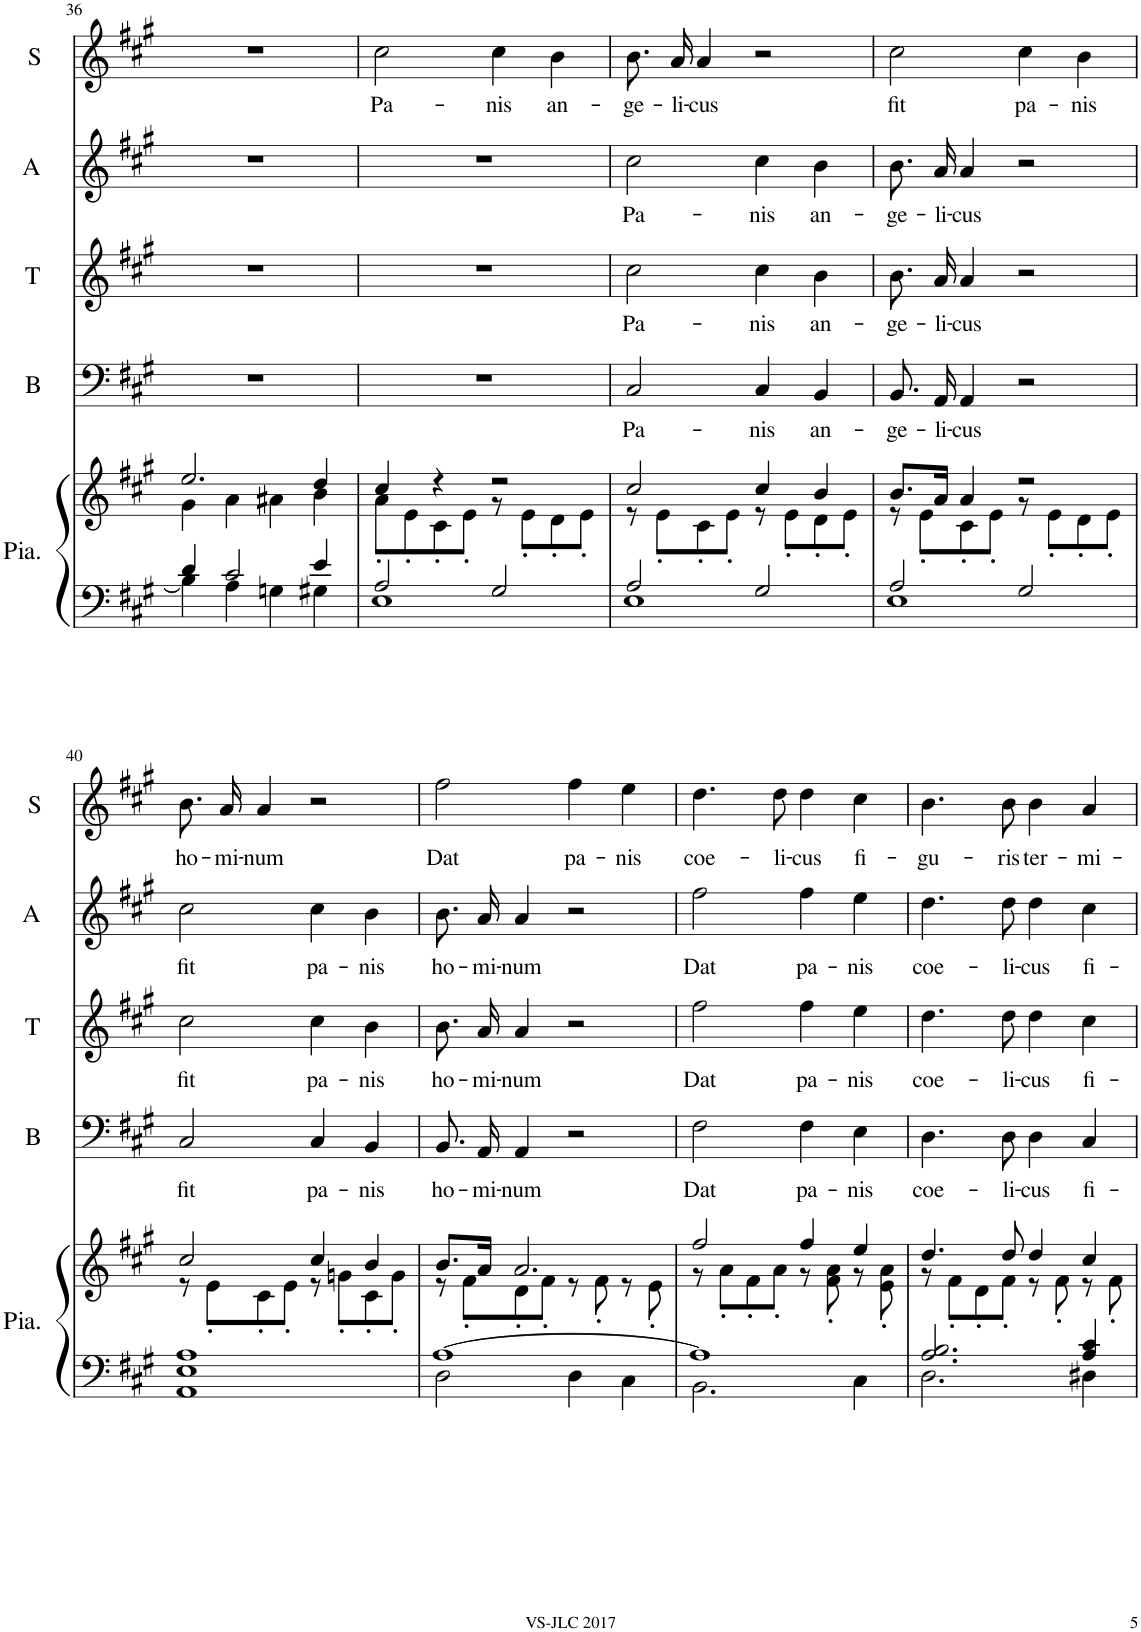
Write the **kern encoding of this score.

**kern	**kern	**kern	**text	**kern	**text	**kern	**text	**kern	**text
*part5	*part5	*part4	*part4	*part3	*part3	*part2	*part2	*part1	*part1
*staff6	*staff5	*staff4	*staff4	*staff3	*staff3	*staff2	*staff2	*staff1	*staff1
*I"Piano	*	*I"B	*	*I"T	*	*I"A	*	*I"S	*
*I'Pia.	*	*I'B	*	*I'T	*	*I'A	*	*I'S	*
!!LO:PB:g=z
*clefF4	*clefG2	*clefF4	*	*clefG2	*	*clefG2	*	*clefG2	*
*k[f#c#g#]	*k[f#c#g#]	*k[f#c#g#]	*	*k[f#c#g#]	*	*k[f#c#g#]	*	*k[f#c#g#]	*
*M4/4	*M4/4	*M4/4	*	*M4/4	*	*M4/4	*	*M4/4	*
=36	=36	=36	=36	=36	=36	=36	=36	=36	=36
*^	*^	*	*	*	*	*	*	*	*
4d/	4B\]	2.ee/	4g#\	1r	.	1r	.	1r	.	1r	.
2c#/	4A\	.	4a\	.	.	.	.	.	.	.	.
.	4Gn\	.	4a#X\	.	.	.	.	.	.	.	.
4e/	4G#X\	4dd/	4b\	.	.	.	.	.	.	.	.
=37	=37	=37	=37	=37	=37	=37	=37	=37	=37	=37	=37
!	!	!	!	!	!	!	!	!	!	!	!LO:LY:b
2A/	1E	4cc#/	8a'\L	1r	.	1r	.	1r	.	2cc#\	Pa-
.	.	.	8e'\	.	.	.	.	.	.	.	.
.	.	4r	8c#'\	.	.	.	.	.	.	.	.
.	.	.	8e'\J	.	.	.	.	.	.	.	.
!	!	!	!	!	!	!	!	!	!	!	!LO:LY:b
2G#/	.	2r	8r	.	.	.	.	.	.	4cc#\	-nis
.	.	.	8e'\L	.	.	.	.	.	.	.	.
!	!	!	!	!	!	!	!	!	!	!	!LO:LY:b
.	.	.	8d'\	.	.	.	.	.	.	4b\	an-
.	.	.	8e'\J	.	.	.	.	.	.	.	.
=38	=38	=38	=38	=38	=38	=38	=38	=38	=38	=38	=38
!	!	!	!	!	!LO:LY:b	!	!LO:LY:b	!	!LO:LY:b	!	!LO:LY:b
2A/	1E	2cc#/	8r	2C#/	Pa-	2cc#\	Pa-	2cc#\	Pa-	8.b/L	-ge-
.	.	.	8e'\L	.	.	.	.	.	.	.	.
!	!	!	!	!	!	!	!	!	!	!	!LO:LY:b
.	.	.	.	.	.	.	.	.	.	16a/Jk	-li-
!	!	!	!	!	!	!	!	!	!	!	!LO:LY:b
.	.	.	8c#'\	.	.	.	.	.	.	4a/	-cus
.	.	.	8e'\J	.	.	.	.	.	.	.	.
!	!	!	!	!	!LO:LY:b	!	!LO:LY:b	!	!LO:LY:b	!	!
2G#/	.	4cc#/	8r	4C#/	-nis	4cc#\	-nis	4cc#\	-nis	2r	.
.	.	.	8e'\L	.	.	.	.	.	.	.	.
!	!	!	!	!	!LO:LY:b	!	!LO:LY:b	!	!LO:LY:b	!	!
.	.	4b/	8d'\	4BB/	an-	4b\	an-	4b\	an-	.	.
.	.	.	8e'\J	.	.	.	.	.	.	.	.
=39	=39	=39	=39	=39	=39	=39	=39	=39	=39	=39	=39
!	!	!	!	!	!LO:LY:b	!	!LO:LY:b	!	!LO:LY:b	!	!LO:LY:b
2A/	1E	8.b/L	8r	8.BB/L	-ge-	8.b/L	-ge-	8.b/L	-ge-	2cc#\	fit
.	.	.	8e'\L	.	.	.	.	.	.	.	.
!	!	!	!	!	!LO:LY:b	!	!LO:LY:b	!	!LO:LY:b	!	!
.	.	16a/Jk	.	16AA/Jk	-li-	16a/Jk	-li-	16a/Jk	-li-	.	.
!	!	!	!	!	!LO:LY:b	!	!LO:LY:b	!	!LO:LY:b	!	!
.	.	4a/	8c#'\	4AA/	-cus	4a/	-cus	4a/	-cus	.	.
.	.	.	8e'\J	.	.	.	.	.	.	.	.
!	!	!	!	!	!	!	!	!	!	!	!LO:LY:b
2G#/	.	2r	8r	2r	.	2r	.	2r	.	4cc#\	pa-
.	.	.	8e'\L	.	.	.	.	.	.	.	.
!	!	!	!	!	!	!	!	!	!	!	!LO:LY:b
.	.	.	8d'\	.	.	.	.	.	.	4b\	-nis
.	.	.	8e'\J	.	.	.	.	.	.	.	.
!!LO:LB:g=z
=40	=40	=40	=40	=40	=40	=40	=40	=40	=40	=40	=40
!	!	!	!	!	!LO:LY:b	!	!LO:LY:b	!	!LO:LY:b	!	!LO:LY:b
1A	1AA 1E	2cc#/	8r	2C#/	fit	2cc#\	fit	2cc#\	fit	8.b/L	ho-
.	.	.	8e'\L	.	.	.	.	.	.	.	.
!	!	!	!	!	!	!	!	!	!	!	!LO:LY:b
.	.	.	.	.	.	.	.	.	.	16a/Jk	-mi-
!	!	!	!	!	!	!	!	!	!	!	!LO:LY:b
.	.	.	8c#'\	.	.	.	.	.	.	4a/	-num
.	.	.	8e'\J	.	.	.	.	.	.	.	.
!	!	!	!	!	!LO:LY:b	!	!LO:LY:b	!	!LO:LY:b	!	!
.	.	4cc#/	8r	4C#/	pa-	4cc#\	pa-	4cc#\	pa-	2r	.
.	.	.	8gn'\L	.	.	.	.	.	.	.	.
!	!	!	!	!	!LO:LY:b	!	!LO:LY:b	!	!LO:LY:b	!	!
.	.	4b/	8c#'\	4BB/	-nis	4b\	-nis	4b\	-nis	.	.
.	.	.	8g'\J	.	.	.	.	.	.	.	.
=41	=41	=41	=41	=41	=41	=41	=41	=41	=41	=41	=41
!	!	!	!	!	!LO:LY:b	!	!LO:LY:b	!	!LO:LY:b	!	!LO:LY:b
[1A	2D\	8.b/L	8r	8.BB/L	ho-	8.b/L	ho-	8.b/L	ho-	2ff#\	Dat
.	.	.	8f#'\L	.	.	.	.	.	.	.	.
!	!	!	!	!	!LO:LY:b	!	!LO:LY:b	!	!LO:LY:b	!	!
.	.	16a/Jk	.	16AA/Jk	-mi-	16a/Jk	-mi-	16a/Jk	-mi-	.	.
!	!	!	!	!	!LO:LY:b	!	!LO:LY:b	!	!LO:LY:b	!	!
.	.	2.a/	8d'\	4AA/	-num	4a/	-num	4a/	-num	.	.
.	.	.	8f#'\J	.	.	.	.	.	.	.	.
!	!	!	!	!	!	!	!	!	!	!	!LO:LY:b
.	4D\	.	8r	2r	.	2r	.	2r	.	4ff#\	pa-
.	.	.	8f#'\	.	.	.	.	.	.	.	.
!	!	!	!	!	!	!	!	!	!	!	!LO:LY:b
.	4C#\	.	8r	.	.	.	.	.	.	4ee\	-nis
.	.	.	8e'\	.	.	.	.	.	.	.	.
=42	=42	=42	=42	=42	=42	=42	=42	=42	=42	=42	=42
!	!	!	!	!	!LO:LY:b	!	!LO:LY:b	!	!LO:LY:b	!	!LO:LY:b
1A]	2.BB\	2ff#/	8r	2F#\	Dat	2ff#\	Dat	2ff#\	Dat	4.dd\	coe-
.	.	.	8a'\L	.	.	.	.	.	.	.	.
.	.	.	8f#'\	.	.	.	.	.	.	.	.
!	!	!	!	!	!	!	!	!	!	!	!LO:LY:b
.	.	.	8a'\J	.	.	.	.	.	.	8dd\	-li-
!	!	!	!	!	!LO:LY:b	!	!LO:LY:b	!	!LO:LY:b	!	!LO:LY:b
.	.	4ff#/	8r	4F#\	pa-	4ff#\	pa-	4ff#\	pa-	4dd\	-cus
.	.	.	8f#\' 8a\'	.	.	.	.	.	.	.	.
!	!	!	!	!	!LO:LY:b	!	!LO:LY:b	!	!LO:LY:b	!	!LO:LY:b
.	4C#\	4ee/	8r	4E\	-nis	4ee\	-nis	4ee\	-nis	4cc#\	fi-
.	.	.	8e\' 8a\'	.	.	.	.	.	.	.	.
=43	=43	=43	=43	=43	=43	=43	=43	=43	=43	=43	=43
!	!	!	!	!	!LO:LY:b	!	!LO:LY:b	!	!LO:LY:b	!	!LO:LY:b
2.A/ 2.B/	2.D\	4.dd/	8r	4.D\	coe-	4.dd\	coe-	4.dd\	coe-	4.b\	-gu-
.	.	.	8f#'\L	.	.	.	.	.	.	.	.
.	.	.	8d'\	.	.	.	.	.	.	.	.
!	!	!	!	!	!LO:LY:b	!	!LO:LY:b	!	!LO:LY:b	!	!LO:LY:b
.	.	8dd/	8f#'\J	8D\	-li-	8dd\	-li-	8dd\	-li-	8b\	-ris
!	!	!	!	!	!LO:LY:b	!	!LO:LY:b	!	!LO:LY:b	!	!LO:LY:b
.	.	4dd/	8r	4D\	-cus	4dd\	-cus	4dd\	-cus	4b\	ter-
.	.	.	8f#'\	.	.	.	.	.	.	.	.
!	!	!	!	!	!LO:LY:b	!	!LO:LY:b	!	!LO:LY:b	!	!LO:LY:b
4A/ 4c#/	4D#X\	4cc#/	8r	4C#/	fi-	4cc#\	fi-	4cc#\	fi-	4a/	-mi-
.	.	.	8f#'\	.	.	.	.	.	.	.	.
*v	*v	*	*	*	*	*	*	*	*	*	*
*	*v	*v	*	*	*	*	*	*	*	*
=	=	=	=	=	=	=	=	=	=
*-	*-	*-	*-	*-	*-	*-	*-	*-	*-
